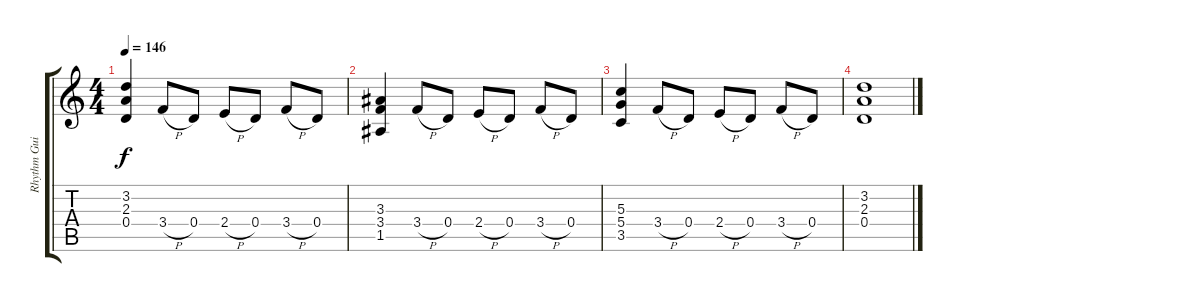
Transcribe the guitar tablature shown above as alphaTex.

\track ("Rhythm Guitar" "Rhythm Gui") {instrument distortionguitar}
\staff {score tabs}
\tuning (E4 B3 G3 D3 A2 E2) {hide}
\ts (4 4)
\tempo 146
\clef g2
\ks c
(3.2 2.3 0.4).4{dy f} 3.4{h}.8 0.4.8 2.4{h}.8 0.4.8 3.4{h}.8 0.4.8 |
(3.3 3.4 1.5).4 3.4{h}.8 0.4.8 2.4{h}.8 0.4.8 3.4{h}.8 0.4.8 |
(5.3 5.4 3.5).4 3.4{h}.8 0.4.8 2.4{h}.8 0.4.8 3.4{h}.8 0.4.8 |
(3.2 2.3 0.4).1
